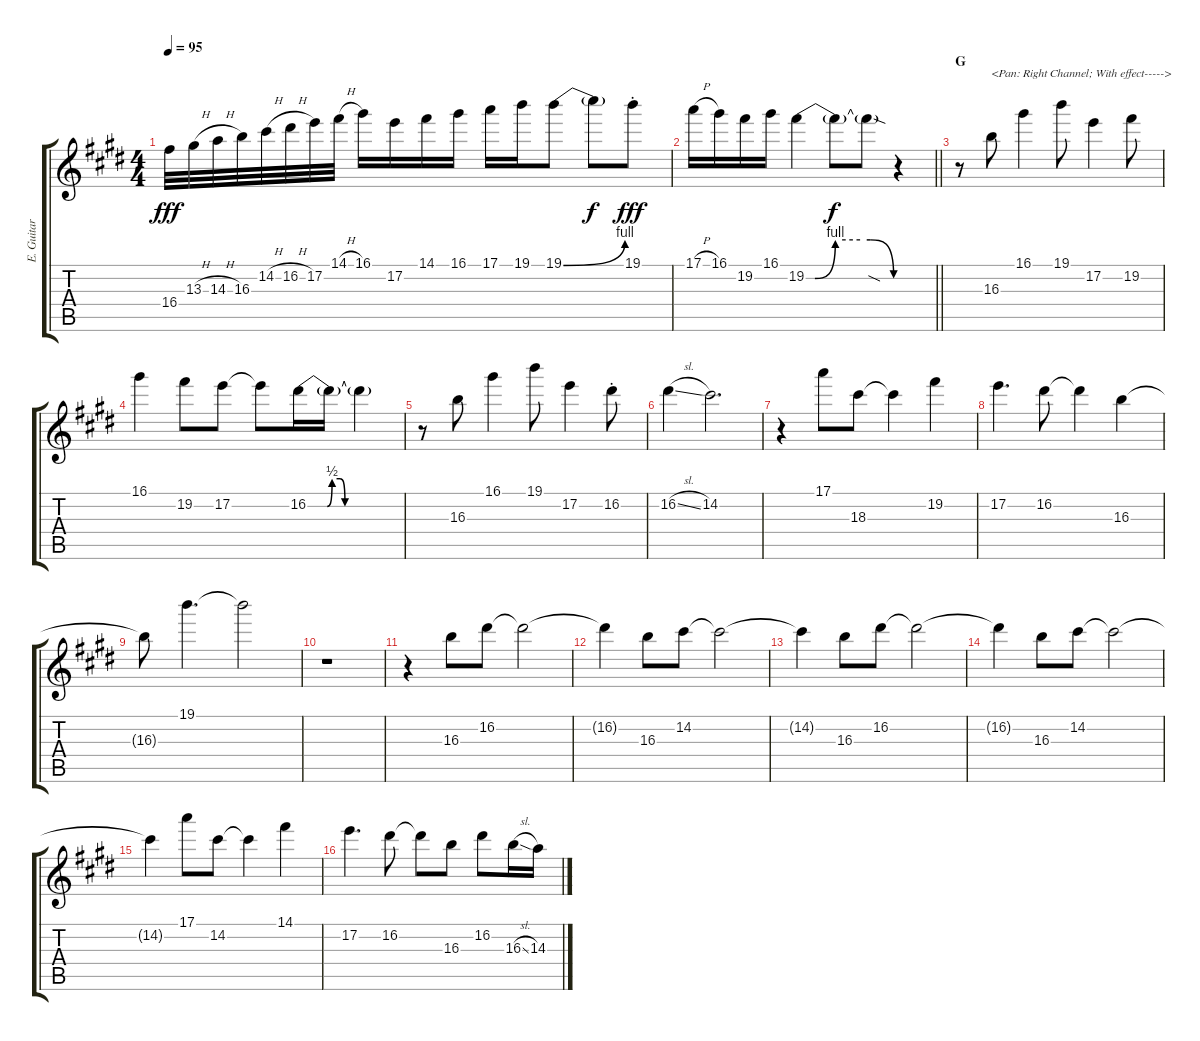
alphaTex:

\track ("E. Guitar III" "E. Guitar ") {instrument overdrivenguitar}
\staff {score tabs}
\tuning (E4 B3 G3 D3 A2 E2) {hide}
\ts (4 4)
\tempo 95
\clef g2
\ks e
16.4.32{dy fff} 13.3{h}.32 14.3{h}.32 16.3.32 14.2{h}.32 16.2{h}.32 17.2.32 14.1{h}.32 16.1.16 17.2.16 14.1.16 16.1.16 17.1.16 19.1.16 19.1{be (bend 0 0 60 4)}.8 19.1{t}.8{dy f} 19.1{st}.8{dy fff} |
\barLineRight lightlight
17.1{h}.16 16.1.16 19.2.16 16.1.16 19.2{be (custom 0 0 6 0 20 4 37 4 44 4 60 0)}.4 19.2{t}.8{dy f} 19.2{sod t}.8 r.4 |
\section ("" "G")
r.8 16.3.8{txt "<Pan: Right Channel; With effect----->" volume 11 balance 14} 16.1.4 19.1.8 17.2.4 19.2.8 |
16.1.4 19.2.8 17.2.8 17.2{t}.8 16.2{be (custom 0 0 12 0 15 2 20 2 23 0 28 0 35 0 43 0 49 0 60 0)}.16 16.2{t}.16 16.2{t}.4 |
r.8 16.3.8 16.1.4 19.1.8 17.2.4 16.2{st}.8 |
16.2{sl}.4 14.2.2{d} |
r.4 17.1.8 18.3.8 18.3{t}.4 19.2.4 |
17.2.4{d} 16.2.8 16.2{t}.4 16.3.4 |
16.3{t}.8 19.1.4{d} 19.1{t}.2 |
r.1 |
r.4 16.3.8 16.2.8 16.2{t}.2 |
16.2{t}.4 16.3.8 14.2.8 14.2{t}.2 |
14.2{t}.4 16.3.8 16.2.8 16.2{t}.2 |
16.2{t}.4 16.3.8 14.2.8 14.2{t}.2 |
14.2{t}.4 17.1.8 14.2.8 14.2{t}.4 14.1.4 |
17.2.4{d} 16.2.8 16.2{t}.8 16.3.8 16.2.8 16.3{sl}.16 14.3.16
